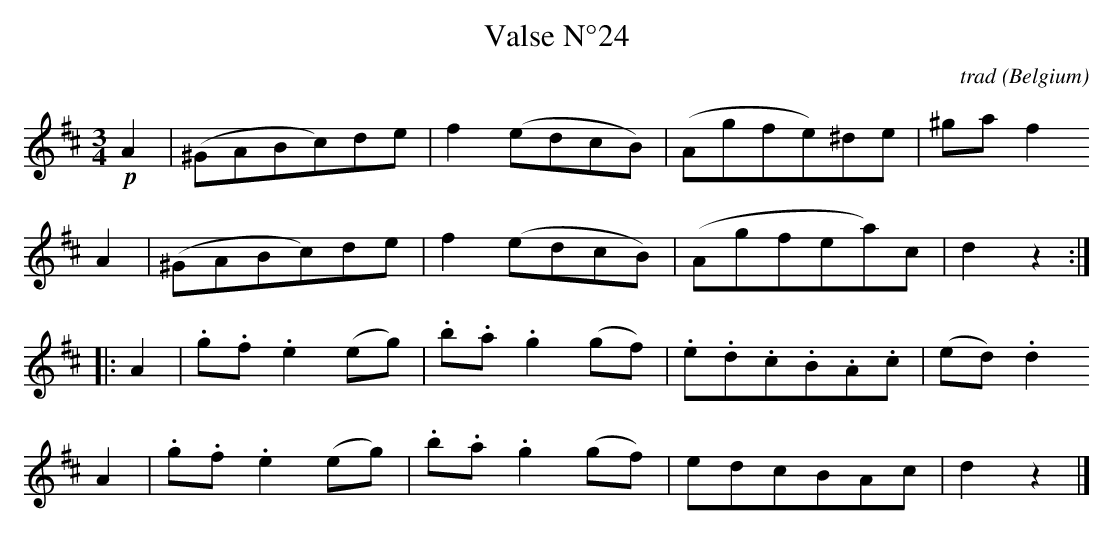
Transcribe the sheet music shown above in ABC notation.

X:1
T:Valse N°24
C:trad
O:Belgium
M:3/4
K:Dmaj
L:1/8
!p!A2|(^GABc)de|f2(edcB)|(Agfe)^de|^gaf2
A2|(^GABc)de|f2(edcB)|(Agfea)c|d2z2:|
|:A2|.g.f.e2(eg)|.b.a.g2(gf)|.e.d.c.B.A.c|(ed).d2
A2|.g.f.e2(eg)|.b.a.g2(gf)|edcBAc|d2z2|]
